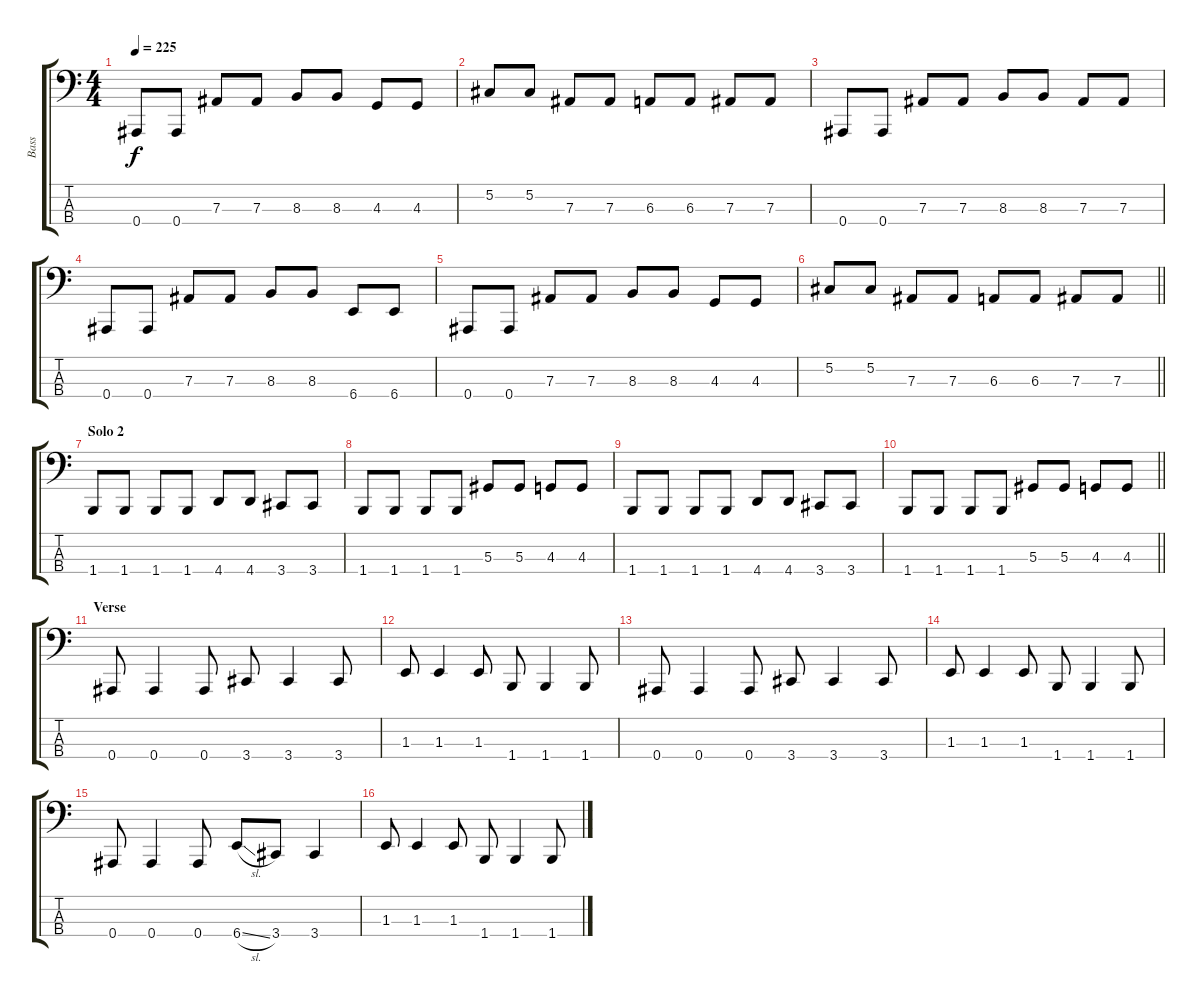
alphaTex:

\track ("Bass" "Bass") {instrument electricbassfinger}
\staff {score tabs}
\tuning (Db2 Ab1 Eb1 Bb0) {hide}
\ts (4 4)
\tempo 225
\clef f4
\ks c
0.4.8{dy f} 0.4.8 7.3.8 7.3.8 8.3.8 8.3.8 4.3.8 4.3.8 |
5.2.8 5.2.8 7.3.8 7.3.8 6.3.8 6.3.8 7.3.8 7.3.8 |
0.4.8 0.4.8 7.3.8 7.3.8 8.3.8 8.3.8 7.3.8 7.3.8 |
0.4.8 0.4.8 7.3.8 7.3.8 8.3.8 8.3.8 6.4.8 6.4.8 |
0.4.8 0.4.8 7.3.8 7.3.8 8.3.8 8.3.8 4.3.8 4.3.8 |
\barLineRight lightlight
5.2.8 5.2.8 7.3.8 7.3.8 6.3.8 6.3.8 7.3.8 7.3.8 |
\section ("" "Solo 2")
1.4.8 1.4.8 1.4.8 1.4.8 4.4.8 4.4.8 3.4.8 3.4.8 |
1.4.8 1.4.8 1.4.8 1.4.8 5.3.8 5.3.8 4.3.8 4.3.8 |
1.4.8 1.4.8 1.4.8 1.4.8 4.4.8 4.4.8 3.4.8 3.4.8 |
\barLineRight lightlight
1.4.8 1.4.8 1.4.8 1.4.8 5.3.8 5.3.8 4.3.8 4.3.8 |
\section ("" "Verse")
0.4.8 0.4.4 0.4.8 3.4.8 3.4.4 3.4.8 |
1.3.8 1.3.4 1.3.8 1.4.8 1.4.4 1.4.8 |
0.4.8 0.4.4 0.4.8 3.4.8 3.4.4 3.4.8 |
1.3.8 1.3.4 1.3.8 1.4.8 1.4.4 1.4.8 |
0.4.8 0.4.4 0.4.8 6.4{sl}.8 3.4.8 3.4.4 |
1.3.8 1.3.4 1.3.8 1.4.8 1.4.4 1.4.8
